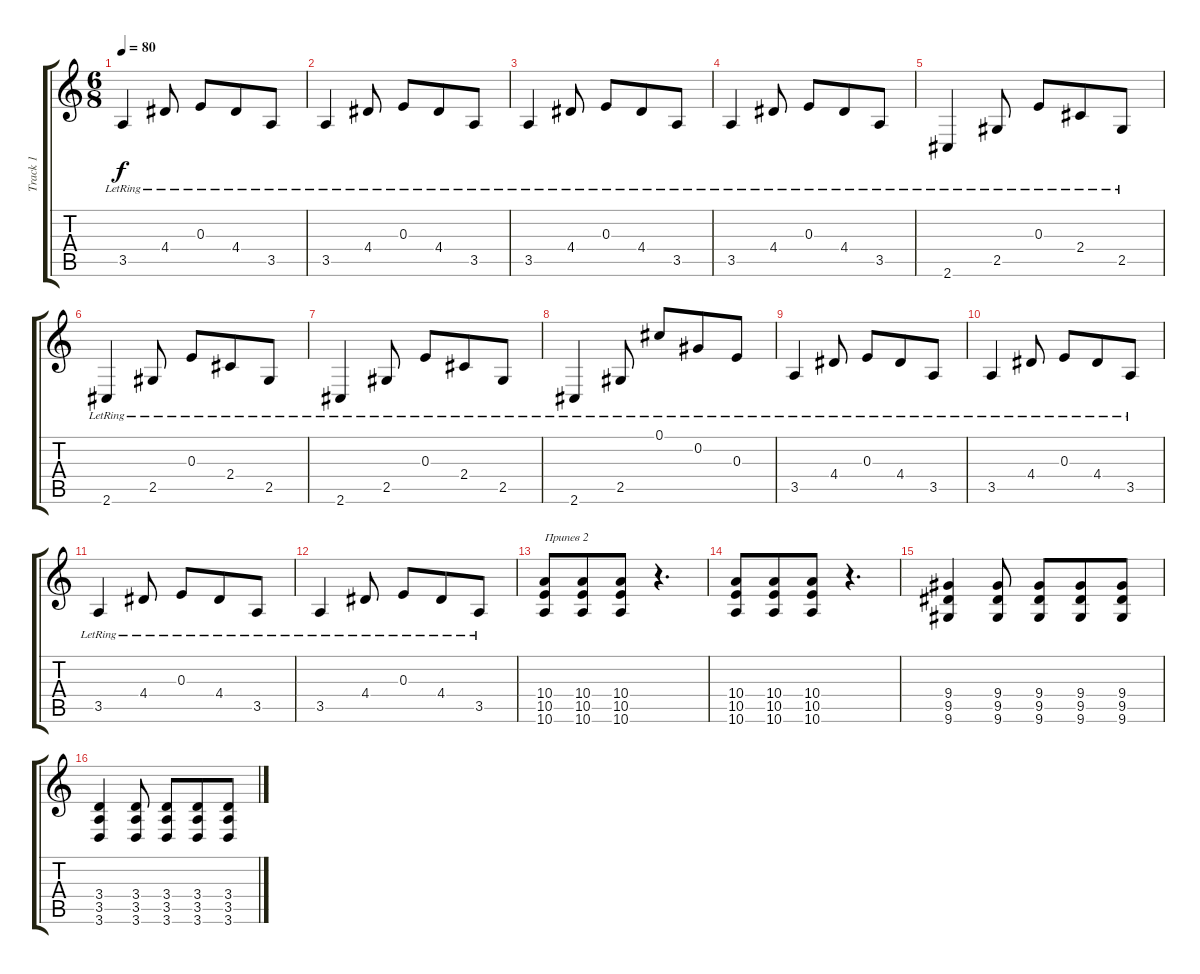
\track ("Track 1" "Track 1") {instrument acousticguitarsteel}
\staff {score tabs}
\tuning (Db4 Ab3 E3 B2 Gb2 B1) {hide}
\ts (6 8)
\tempo 80
\clef g2
\ks c
3.5{lr}.4{dy f} 4.4{lr}.8 0.3{lr}.8 4.4{lr}.8 3.5{lr}.8 |
3.5{lr}.4 4.4{lr}.8 0.3{lr}.8 4.4{lr}.8 3.5{lr}.8 |
3.5{lr}.4 4.4{lr}.8 0.3{lr}.8 4.4{lr}.8 3.5{lr}.8 |
3.5{lr}.4 4.4{lr}.8 0.3{lr}.8 4.4{lr}.8 3.5{lr}.8 |
2.6{lr}.4 2.5{lr}.8 0.3{lr}.8 2.4{lr}.8 2.5{lr}.8 |
2.6{lr}.4 2.5{lr}.8 0.3{lr}.8 2.4{lr}.8 2.5{lr}.8 |
2.6{lr}.4 2.5{lr}.8 0.3{lr}.8 2.4{lr}.8 2.5{lr}.8 |
2.6{lr}.4 2.5{lr}.8 0.1{lr}.8 0.2{lr}.8 0.3{lr}.8 |
3.5{lr}.4 4.4{lr}.8 0.3{lr}.8 4.4{lr}.8 3.5{lr}.8 |
3.5{lr}.4 4.4{lr}.8 0.3{lr}.8 4.4{lr}.8 3.5{lr}.8 |
3.5{lr}.4 4.4{lr}.8 0.3{lr}.8 4.4{lr}.8 3.5{lr}.8 |
3.5{lr}.4 4.4{lr}.8 0.3{lr}.8 4.4{lr}.8 3.5{lr}.8 |
(10.4 10.5 10.6).8{txt "Припев 2"} (10.4 10.5 10.6).8 (10.4 10.5 10.6).8 r.4{d} |
(10.4 10.5 10.6).8 (10.4 10.5 10.6).8 (10.4 10.5 10.6).8 r.4{d} |
(9.4 9.5 9.6).4 (9.4 9.5 9.6).8 (9.4 9.5 9.6).8 (9.4 9.5 9.6).8 (9.4 9.5 9.6).8 |
(3.4 3.5 3.6).4 (3.4 3.5 3.6).8 (3.4 3.5 3.6).8 (3.4 3.5 3.6).8 (3.4 3.5 3.6).8
